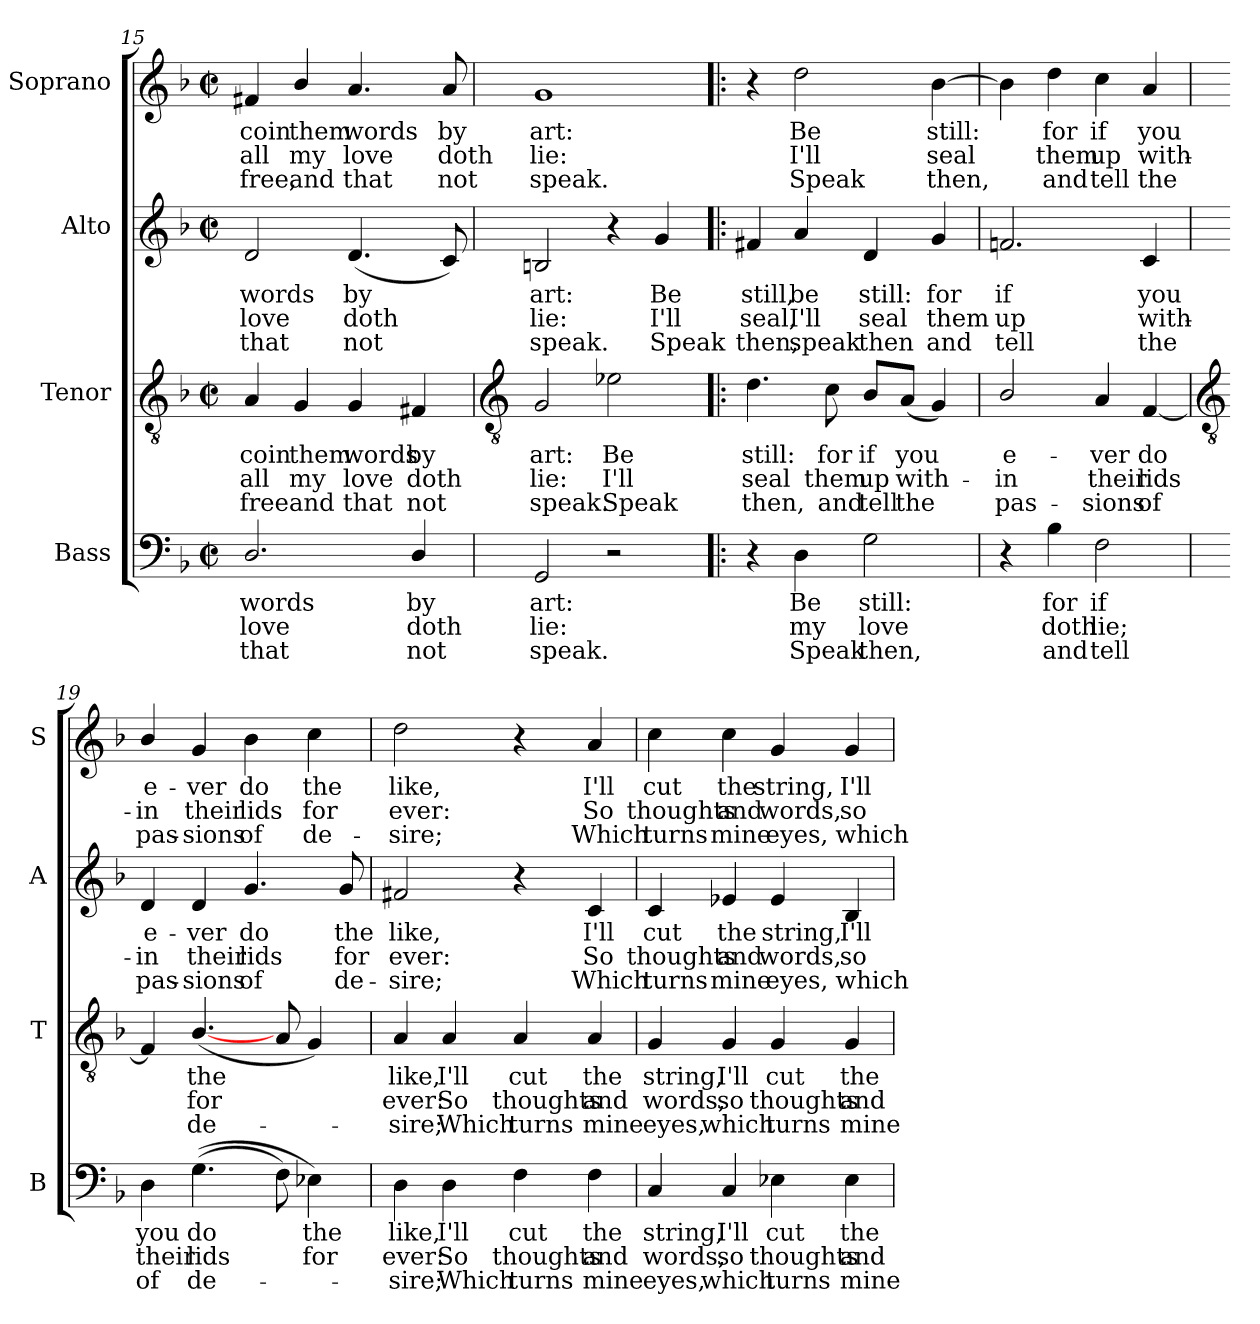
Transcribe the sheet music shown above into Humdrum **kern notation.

**kern	**text	**text	**text	**kern	**text	**text	**text	**kern	**text	**text	**text	**kern	**text	**text	**text
*part4	*part4	*part4	*part4	*part3	*part3	*part3	*part3	*part2	*part2	*part2	*part2	*part1	*part1	*part1	*part1
*staff4	*staff4	*staff4	*staff4	*staff3	*staff3	*staff3	*staff3	*staff2	*staff2	*staff2	*staff2	*staff1	*staff1	*staff1	*staff1
*I"Bass	*	*	*	*I"Tenor	*	*	*	*I"Alto	*	*	*	*I"Soprano	*	*	*
*I'B	*	*	*	*I'T	*	*	*	*I'A	*	*	*	*I'S	*	*	*
*clefF4	*	*	*	*clefGv2	*	*	*	*clefG2	*	*	*	*clefG2	*	*	*
*k[b-]	*	*	*	*k[b-]	*	*	*	*k[b-]	*	*	*	*k[b-]	*	*	*
*F:	*	*	*	*F:	*	*	*	*F:	*	*	*	*F:	*	*	*
*M2/2	*	*	*	*M2/2	*	*	*	*M2/2	*	*	*	*M2/2	*	*	*
*met(c|)	*	*	*	*met(c|)	*	*	*	*met(c|)	*	*	*	*met(c|)	*	*	*
=15	=15	=15	=15	=15	=15	=15	=15	=15	=15	=15	=15	=15	=15	=15	=15
!	!LO:LY:b	!LO:LY:b	!LO:LY:b	!	!LO:LY:b	!LO:LY:b	!LO:LY:b	!	!LO:LY:b	!LO:LY:b	!LO:LY:b	!	!LO:LY:b	!LO:LY:b	!LO:LY:b
2.D/	words	love	that	4A	coin	all	free	2d	words	love	that	4f#X	coin	all	free,
!	!	!	!	!	!LO:LY:b	!LO:LY:b	!LO:LY:b	!	!	!	!	!	!LO:LY:b	!LO:LY:b	!LO:LY:b
.	.	.	.	4G	them	my	and	.	.	.	.	4b-/	them	my	and
!	!	!	!	!	!LO:LY:b	!LO:LY:b	!LO:LY:b	!	!LO:LY:b	!LO:LY:b	!LO:LY:b	!	!LO:LY:b	!LO:LY:b	!LO:LY:b
.	.	.	.	4G	words	love	that	(<4.d	by	doth	not	4.a	words	love	that
!	!LO:LY:b	!LO:LY:b	!LO:LY:b	!	!LO:LY:b	!LO:LY:b	!LO:LY:b	!	!	!	!	!	!	!	!
4D/	by	doth	not	4F#X	by	doth	not	.	.	.	.	.	.	.	.
!	!	!	!	!	!	!	!	!	!	!	!	!	!LO:LY:b	!LO:LY:b	!LO:LY:b
.	.	.	.	.	.	.	.	8c)	.	.	.	8a	by	doth	not
!!LO:LB:g=z
=16	=16	=16	=16	=16	=16	=16	=16	=16	=16	=16	=16	=16	=16	=16	=16
*	*	*	*	*clefGv2	*	*	*	*	*	*	*	*	*	*	*
!	!LO:LY:b	!LO:LY:b	!LO:LY:b	!	!LO:LY:b	!LO:LY:b	!LO:LY:b	!	!LO:LY:b	!LO:LY:b	!LO:LY:b	!	!LO:LY:b	!LO:LY:b	!LO:LY:b
2GG	art:	lie:	speak.	2G	art:	lie:	speak.	2Bn	art:	lie:	speak.	1g	art:	lie:	speak.
!	!	!	!	!	!LO:LY:b	!LO:LY:b	!LO:LY:b	!	!	!	!	!	!	!	!
2r	.	.	.	2e-X	Be	I'll	Speak	4r	.	.	.	.	.	.	.
!	!	!	!	!	!	!	!	!	!LO:LY:b	!LO:LY:b	!LO:LY:b	!	!	!	!
.	.	.	.	.	.	.	.	4g	Be	I'll	Speak	.	.	.	.
=17!|:	=17!|:	=17!|:	=17!|:	=17!|:	=17!|:	=17!|:	=17!|:	=17!|:	=17!|:	=17!|:	=17!|:	=17!|:	=17!|:	=17!|:	=17!|:
!	!	!	!	!	!LO:LY:b	!LO:LY:b	!LO:LY:b	!	!LO:LY:b	!LO:LY:b	!LO:LY:b	!	!	!	!
4r	.	.	.	4.d	still:	seal	then,	4f#X	still,	seal,	then,	4r	.	.	.
!	!LO:LY:b	!LO:LY:b	!LO:LY:b	!	!	!	!	!	!LO:LY:b	!LO:LY:b	!LO:LY:b	!	!LO:LY:b	!LO:LY:b	!LO:LY:b
4D	Be	my	Speak	.	.	.	.	4a	be	I'll	speak	2dd	Be	I'll	Speak
!	!	!	!	!	!LO:LY:b	!LO:LY:b	!LO:LY:b	!	!	!	!	!	!	!	!
.	.	.	.	8c	for	them	and	.	.	.	.	.	.	.	.
!	!LO:LY:b	!LO:LY:b	!LO:LY:b	!	!LO:LY:b	!LO:LY:b	!LO:LY:b	!	!LO:LY:b	!LO:LY:b	!LO:LY:b	!	!	!	!
2G	still:	love	then,	8B-/L	if	up	tell	4d	still:	seal	then	.	.	.	.
!	!	!	!	!	!LO:LY:b	!LO:LY:b	!LO:LY:b	!	!	!	!	!	!	!	!
.	.	.	.	(<8A/J	you	with-	the	.	.	.	.	.	.	.	.
!	!	!	!	!	!	!	!	!	!LO:LY:b	!LO:LY:b	!LO:LY:b	!	!LO:LY:b	!LO:LY:b	!LO:LY:b
.	.	.	.	4G)	.	.	.	4g	for	them	and	[4b-	still:	seal	then,
=18	=18	=18	=18	=18	=18	=18	=18	=18	=18	=18	=18	=18	=18	=18	=18
!	!	!	!	!	!LO:LY:b	!LO:LY:b	!LO:LY:b	!	!LO:LY:b	!LO:LY:b	!LO:LY:b	!	!	!	!
4r	.	.	.	2B-/	e-	-in	pas-	2.fn	if	up	tell	4b-]	.	.	.
!	!LO:LY:b	!LO:LY:b	!LO:LY:b	!	!	!	!	!	!	!	!	!	!LO:LY:b	!LO:LY:b	!LO:LY:b
4B-	for	doth	and	.	.	.	.	.	.	.	.	4dd	for	them	and
!	!LO:LY:b	!LO:LY:b	!LO:LY:b	!	!LO:LY:b	!LO:LY:b	!LO:LY:b	!	!	!	!	!	!LO:LY:b	!LO:LY:b	!LO:LY:b
2F	if	lie;	tell	4A	-ver	their	sions	.	.	.	.	4cc	if	up	tell
!	!	!	!	!	!LO:LY:b	!LO:LY:b	!LO:LY:b	!	!LO:LY:b	!LO:LY:b	!LO:LY:b	!	!LO:LY:b	!LO:LY:b	!LO:LY:b
.	.	.	.	[4F	do	lids	of	4c	you	with-	-the	4a	you	with-	-the
!!LO:LB:g=z
=19	=19	=19	=19	=19	=19	=19	=19	=19	=19	=19	=19	=19	=19	=19	=19
*	*	*	*	*clefGv2	*	*	*	*	*	*	*	*	*	*	*
!	!LO:LY:b	!LO:LY:b	!LO:LY:b	!	!	!	!	!	!LO:LY:b	!LO:LY:b	!LO:LY:b	!	!LO:LY:b	!LO:LY:b	!LO:LY:b
4D	you	their	of	4F]	.	.	.	4d	e-	-in	pas-	4b-/	e-	-in	pas-
!	!LO:LY:b	!LO:LY:b	!LO:LY:b	!	!LO:LY:b	!LO:LY:b	!LO:LY:b	!	!LO:LY:b	!LO:LY:b	!LO:LY:b	!	!LO:LY:b	!LO:LY:b	!LO:LY:b
(>(>4.G	do	lids	de-	(<[4.B-/	the	for	de-	4d	-ver	their	sions	4g	-ver	their	sions
!	!	!	!	!	!	!	!	!	!LO:LY:b	!LO:LY:b	!LO:LY:b	!	!LO:LY:b	!LO:LY:b	!LO:LY:b
.	.	.	.	.	.	.	.	4.g	do	lids	of	4b-	do	lids	of
8FL)	.	.	.	8A	.	.	.	.	.	.	.	.	.	.	.
!	!LO:LY:b	!LO:LY:b	!	!	!	!	!	!	!	!	!	!	!LO:LY:b	!LO:LY:b	!LO:LY:b
4E-X)	the	for	.	4G)	.	.	.	.	.	.	.	4cc	the	for	de-
!	!	!	!	!	!	!	!	!	!LO:LY:b	!LO:LY:b	!LO:LY:b	!	!	!	!
.	.	.	.	.	.	.	.	8g	the	for	de-	.	.	.	.
=20	=20	=20	=20	=20	=20	=20	=20	=20	=20	=20	=20	=20	=20	=20	=20
!	!LO:LY:b	!LO:LY:b	!LO:LY:b	!	!LO:LY:b	!LO:LY:b	!LO:LY:b	!	!LO:LY:b	!LO:LY:b	!LO:LY:b	!	!LO:LY:b	!LO:LY:b	!LO:LY:b
4D	like,	ever:	sire;	4A	like,	ever:	sire;	2f#X	-like,	ever:	sire;	2dd	-like,	ever:	sire;
!	!LO:LY:b	!LO:LY:b	!LO:LY:b	!	!LO:LY:b	!LO:LY:b	!LO:LY:b	!	!	!	!	!	!	!	!
4D	I'll	So	Which	4A	I'll	So	Which	.	.	.	.	.	.	.	.
!	!LO:LY:b	!LO:LY:b	!LO:LY:b	!	!LO:LY:b	!LO:LY:b	!LO:LY:b	!	!	!	!	!	!	!	!
4F	cut	thoughts	turns	4A	cut	thoughts	turns	4r	.	.	.	4r	.	.	.
!	!LO:LY:b	!LO:LY:b	!LO:LY:b	!	!LO:LY:b	!LO:LY:b	!LO:LY:b	!	!LO:LY:b	!LO:LY:b	!LO:LY:b	!	!LO:LY:b	!LO:LY:b	!LO:LY:b
4F	the	and	mine	4A	the	and	mine	4c	I'll	So	Which	4a	I'll	So	Which
=21	=21	=21	=21	=21	=21	=21	=21	=21	=21	=21	=21	=21	=21	=21	=21
!	!LO:LY:b	!LO:LY:b	!LO:LY:b	!	!LO:LY:b	!LO:LY:b	!LO:LY:b	!	!LO:LY:b	!LO:LY:b	!LO:LY:b	!	!LO:LY:b	!LO:LY:b	!LO:LY:b
4C	string,	words,	eyes,	4G	string,	words,	eyes,	4c	cut	thoughts	turns	4cc	cut	thoughts	turns
!	!LO:LY:b	!LO:LY:b	!LO:LY:b	!	!LO:LY:b	!LO:LY:b	!LO:LY:b	!	!LO:LY:b	!LO:LY:b	!LO:LY:b	!	!LO:LY:b	!LO:LY:b	!LO:LY:b
4C	I'll	so	which	4G	I'll	so	which	4e-X	the	and	mine	4cc	the	and	mine
!	!LO:LY:b	!LO:LY:b	!LO:LY:b	!	!LO:LY:b	!LO:LY:b	!LO:LY:b	!	!LO:LY:b	!LO:LY:b	!LO:LY:b	!	!LO:LY:b	!LO:LY:b	!LO:LY:b
4E-X	cut	thoughts	turns	4G	cut	thoughts	turns	4e-	string,	words,	eyes,	4g	string,	words,	eyes,
!	!LO:LY:b	!LO:LY:b	!LO:LY:b	!	!LO:LY:b	!LO:LY:b	!LO:LY:b	!	!LO:LY:b	!LO:LY:b	!LO:LY:b	!	!LO:LY:b	!LO:LY:b	!LO:LY:b
4E-	the	and	mine	4G	the	and	mine	4B-	I'll	so	which	4g	I'll	so	which
=	=	=	=	=	=	=	=	=	=	=	=	=	=	=	=
*-	*-	*-	*-	*-	*-	*-	*-	*-	*-	*-	*-	*-	*-	*-	*-
